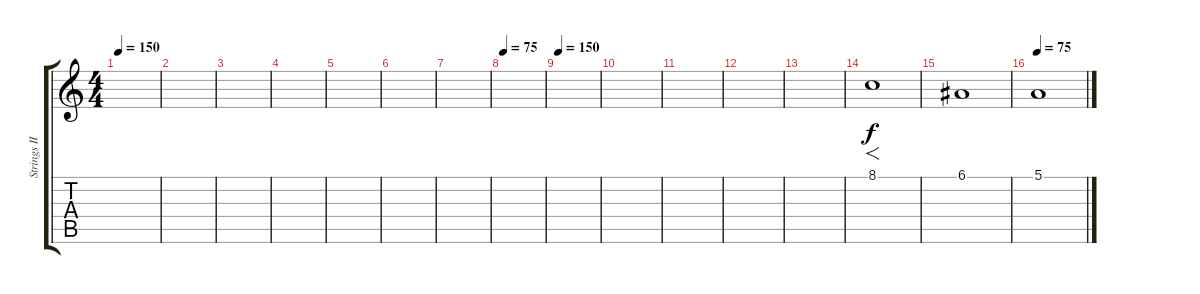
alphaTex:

\track ("Strings III" "Strings II") {instrument stringensemble1}
\staff {score tabs}
\tuning (E4 B3 G3 D3 A2 E2) {hide}
\ts (4 4)
\tempo 150
\clef g2
\ks c
|
|
|
|
|
|
|
\tempo 75
|
\tempo 150
|
|
|
|
|
8.1.1{f} |
6.1.1 |
\tempo 75
5.1.1
